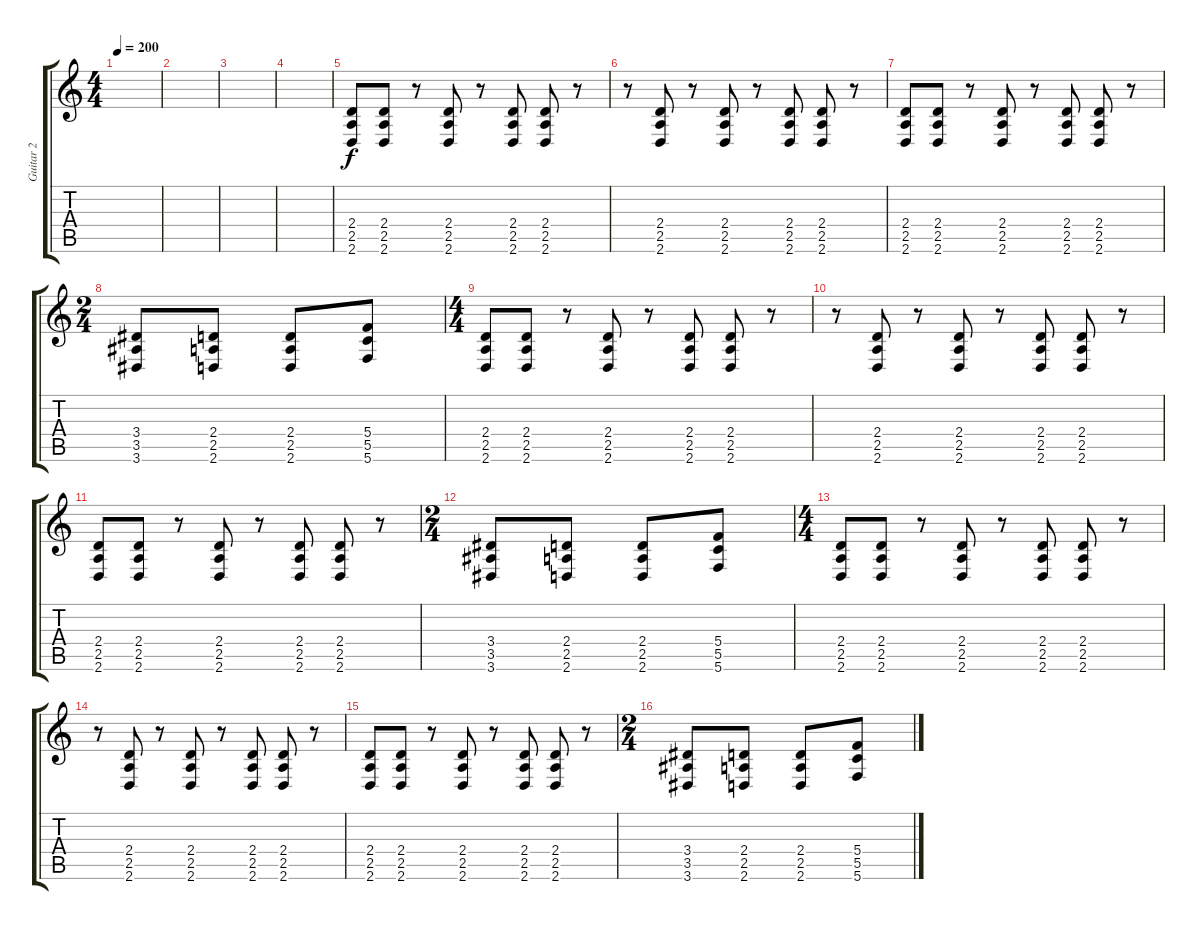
\track ("Guitar 2" "Guitar 2") {instrument distortionguitar}
\staff {score tabs}
\tuning (D4 A3 F3 C3 G2 C2) {hide}
\ts (4 4)
\tempo 200
\clef g2
\ks c
|
|
|
|
(2.4 2.5 2.6).8{balance 0} (2.4 2.5 2.6).8 r.8 (2.4 2.5 2.6).8 r.8 (2.4 2.5 2.6).8 (2.4 2.5 2.6).8 r.8 |
r.8 (2.4 2.5 2.6).8 r.8 (2.4 2.5 2.6).8 r.8 (2.4 2.5 2.6).8 (2.4 2.5 2.6).8 r.8 |
(2.4 2.5 2.6).8 (2.4 2.5 2.6).8 r.8 (2.4 2.5 2.6).8 r.8 (2.4 2.5 2.6).8 (2.4 2.5 2.6).8 r.8 |
\ts (2 4)
(3.4 3.5 3.6).8 (2.4 2.5 2.6).8 (2.4 2.5 2.6).8 (5.4 5.5 5.6).8 |
\ts (4 4)
(2.4 2.5 2.6).8{balance 0} (2.4 2.5 2.6).8 r.8 (2.4 2.5 2.6).8 r.8 (2.4 2.5 2.6).8 (2.4 2.5 2.6).8 r.8 |
r.8 (2.4 2.5 2.6).8 r.8 (2.4 2.5 2.6).8 r.8 (2.4 2.5 2.6).8 (2.4 2.5 2.6).8 r.8 |
(2.4 2.5 2.6).8 (2.4 2.5 2.6).8 r.8 (2.4 2.5 2.6).8 r.8 (2.4 2.5 2.6).8 (2.4 2.5 2.6).8 r.8 |
\ts (2 4)
(3.4 3.5 3.6).8 (2.4 2.5 2.6).8 (2.4 2.5 2.6).8 (5.4 5.5 5.6).8 |
\ts (4 4)
(2.4 2.5 2.6).8{balance 5} (2.4 2.5 2.6).8 r.8 (2.4 2.5 2.6).8 r.8 (2.4 2.5 2.6).8 (2.4 2.5 2.6).8 r.8 |
r.8 (2.4 2.5 2.6).8 r.8 (2.4 2.5 2.6).8 r.8 (2.4 2.5 2.6).8 (2.4 2.5 2.6).8 r.8 |
(2.4 2.5 2.6).8 (2.4 2.5 2.6).8 r.8 (2.4 2.5 2.6).8 r.8 (2.4 2.5 2.6).8 (2.4 2.5 2.6).8 r.8 |
\ts (2 4)
(3.4 3.5 3.6).8 (2.4 2.5 2.6).8 (2.4 2.5 2.6).8 (5.4 5.5 5.6).8
